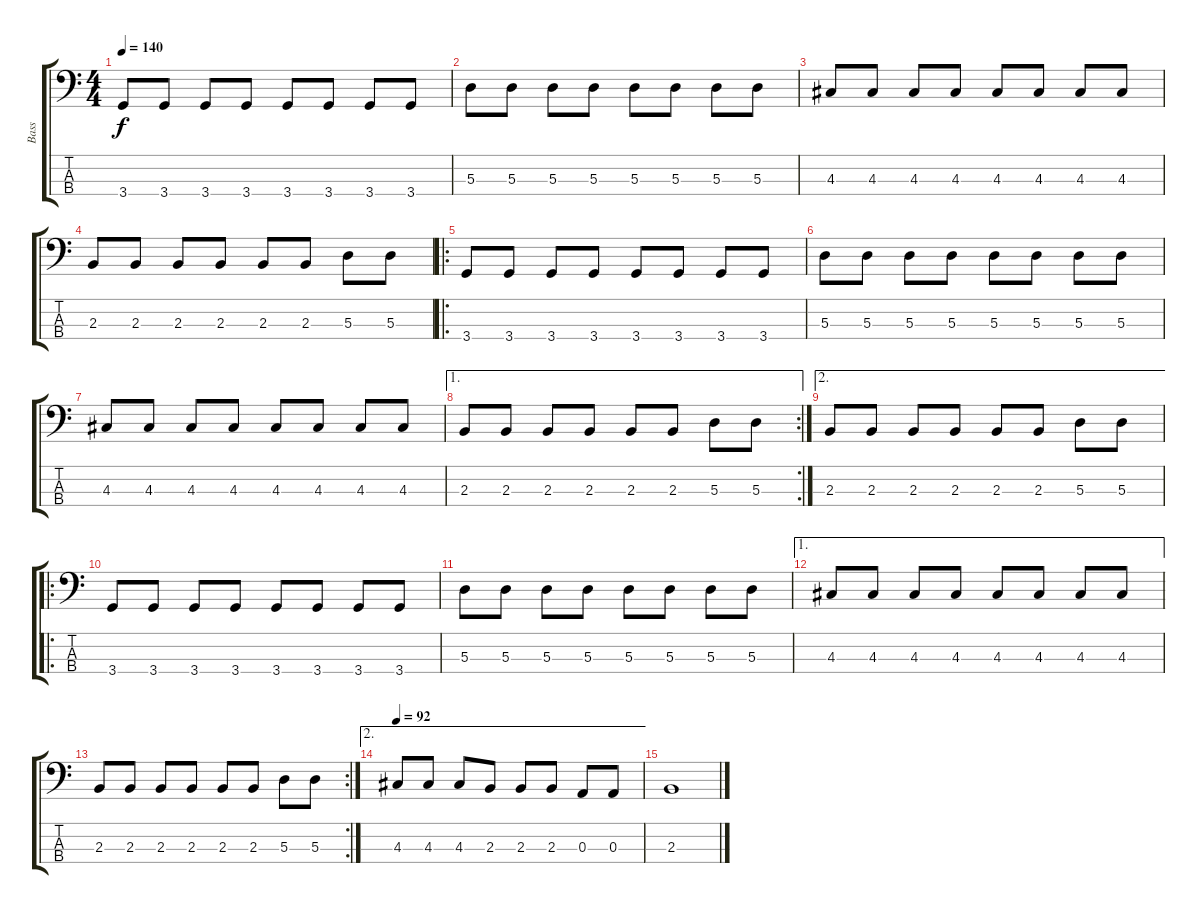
\track ("Bass" "Bass") {instrument electricbassfinger}
\staff {score tabs}
\tuning (G2 D2 A1 E1) {hide}
\ts (4 4)
\tempo 140
\clef f4
\ks c
3.4.8{dy f} 3.4.8 3.4.8 3.4.8 3.4.8 3.4.8 3.4.8 3.4.8 |
5.3.8 5.3.8 5.3.8 5.3.8 5.3.8 5.3.8 5.3.8 5.3.8 |
4.3.8 4.3.8 4.3.8 4.3.8 4.3.8 4.3.8 4.3.8 4.3.8 |
2.3.8 2.3.8 2.3.8 2.3.8 2.3.8 2.3.8 5.3.8 5.3.8 |
\ro
3.4.8 3.4.8 3.4.8 3.4.8 3.4.8 3.4.8 3.4.8 3.4.8 |
5.3.8 5.3.8 5.3.8 5.3.8 5.3.8 5.3.8 5.3.8 5.3.8 |
4.3.8 4.3.8 4.3.8 4.3.8 4.3.8 4.3.8 4.3.8 4.3.8 |
\ae 1
\rc 2
2.3.8 2.3.8 2.3.8 2.3.8 2.3.8 2.3.8 5.3.8 5.3.8 |
\ae 2
2.3.8 2.3.8 2.3.8 2.3.8 2.3.8 2.3.8 5.3.8 5.3.8 |
\ro
3.4.8 3.4.8 3.4.8 3.4.8 3.4.8 3.4.8 3.4.8 3.4.8 |
5.3.8 5.3.8 5.3.8 5.3.8 5.3.8 5.3.8 5.3.8 5.3.8 |
\ae 1
4.3.8 4.3.8 4.3.8 4.3.8 4.3.8 4.3.8 4.3.8 4.3.8 |
\rc 2
2.3.8 2.3.8 2.3.8 2.3.8 2.3.8 2.3.8 5.3.8 5.3.8 |
\ae 2
\tempo 92
4.3.8 4.3.8 4.3.8 2.3.8 2.3.8 2.3.8 0.3.8 0.3.8 |
2.3.1
